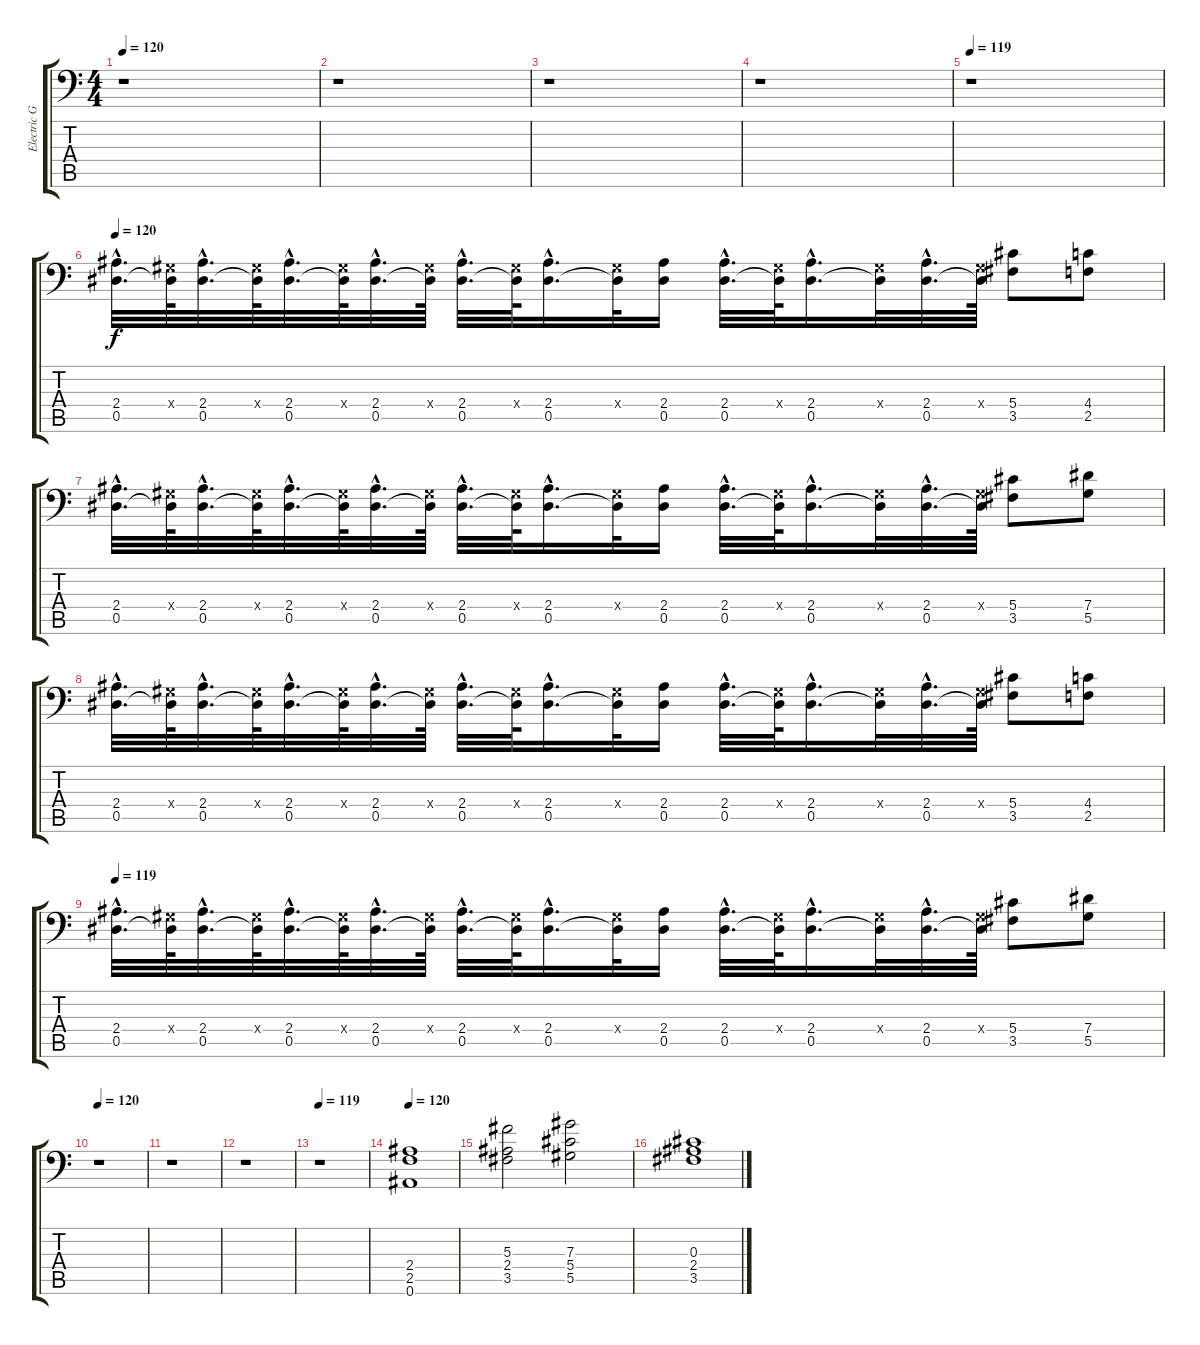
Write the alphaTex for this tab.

\track ("Electric Guitar 3" "Electric G") {instrument distortionguitar}
\staff {score tabs}
\tuning (Bb3 F3 Db3 Ab2 Eb2 Bb1) {hide}
\ts (4 4)
\tempo 120
\clef f4
\ks c
r.1{dy f} |
r.1 |
r.1 |
r.1 |
\tempo 119
r.1 |
\tempo 120
(2.4{hac} 0.5{hac}).32{d} (0.4{x} 0.5{t}).64 (2.4{hac} 0.5{hac}).32{d} (0.4{x} 0.5{t}).64 (2.4{hac} 0.5{hac}).32{d} (0.4{x} 0.5{t}).64 (2.4{hac} 0.5{hac}).32{d} (0.4{x} 0.5{t}).64 (2.4{hac} 0.5{hac}).32{d} (0.4{x} 0.5{t}).64 (2.4{hac} 0.5{hac}).16{d} (0.4{x} 0.5{t}).32 (2.4 0.5).16 (2.4{hac} 0.5{hac}).32{d} (0.4{x} 0.5{t}).64 (2.4{hac} 0.5{hac}).16{d} (0.4{x} 0.5{t}).32 (2.4{hac} 0.5{hac}).32{d} (0.4{x} 0.5{t}).64 (5.4 3.5).8 (4.4 2.5).8 |
(2.4{hac} 0.5{hac}).32{d} (0.4{x} 0.5{t}).64 (2.4{hac} 0.5{hac}).32{d} (0.4{x} 0.5{t}).64 (2.4{hac} 0.5{hac}).32{d} (0.4{x} 0.5{t}).64 (2.4{hac} 0.5{hac}).32{d} (0.4{x} 0.5{t}).64 (2.4{hac} 0.5{hac}).32{d} (0.4{x} 0.5{t}).64 (2.4{hac} 0.5{hac}).16{d} (0.4{x} 0.5{t}).32 (2.4 0.5).16 (2.4{hac} 0.5{hac}).32{d} (0.4{x} 0.5{t}).64 (2.4{hac} 0.5{hac}).16{d} (0.4{x} 0.5{t}).32 (2.4{hac} 0.5{hac}).32{d} (0.4{x} 0.5{t}).64 (5.4 3.5).8 (7.4 5.5).8 |
(2.4{hac} 0.5{hac}).32{d} (0.4{x} 0.5{t}).64 (2.4{hac} 0.5{hac}).32{d} (0.4{x} 0.5{t}).64 (2.4{hac} 0.5{hac}).32{d} (0.4{x} 0.5{t}).64 (2.4{hac} 0.5{hac}).32{d} (0.4{x} 0.5{t}).64 (2.4{hac} 0.5{hac}).32{d} (0.4{x} 0.5{t}).64 (2.4{hac} 0.5{hac}).16{d} (0.4{x} 0.5{t}).32 (2.4 0.5).16 (2.4{hac} 0.5{hac}).32{d} (0.4{x} 0.5{t}).64 (2.4{hac} 0.5{hac}).16{d} (0.4{x} 0.5{t}).32 (2.4{hac} 0.5{hac}).32{d} (0.4{x} 0.5{t}).64 (5.4 3.5).8 (4.4 2.5).8 |
\tempo 119
(2.4{hac} 0.5{hac}).32{d} (0.4{x} 0.5{t}).64 (2.4{hac} 0.5{hac}).32{d} (0.4{x} 0.5{t}).64 (2.4{hac} 0.5{hac}).32{d} (0.4{x} 0.5{t}).64 (2.4{hac} 0.5{hac}).32{d} (0.4{x} 0.5{t}).64 (2.4{hac} 0.5{hac}).32{d} (0.4{x} 0.5{t}).64 (2.4{hac} 0.5{hac}).16{d} (0.4{x} 0.5{t}).32 (2.4 0.5).16 (2.4{hac} 0.5{hac}).32{d} (0.4{x} 0.5{t}).64 (2.4{hac} 0.5{hac}).16{d} (0.4{x} 0.5{t}).32 (2.4{hac} 0.5{hac}).32{d} (0.4{x} 0.5{t}).64 (5.4 3.5).8 (7.4 5.5).8 |
\tempo 120
r.1 |
r.1 |
r.1 |
\tempo 119
r.1 |
\tempo 120
(2.4 2.5 0.6).1 |
(5.3 2.4 3.5).2 (7.3 5.4 5.5).2 |
(0.3 2.4 3.5).1
